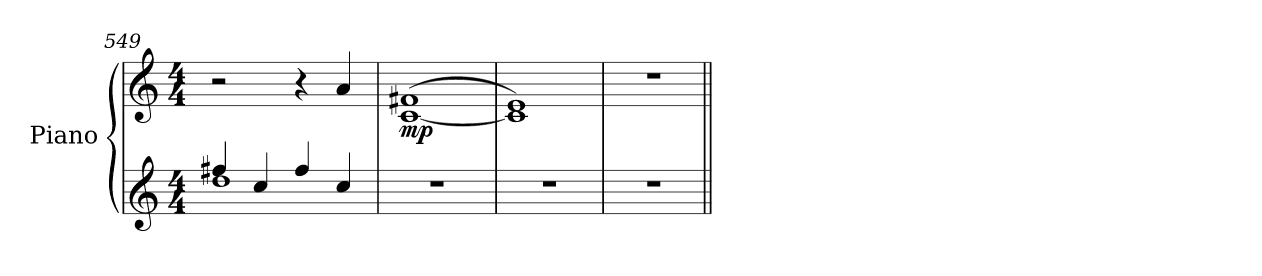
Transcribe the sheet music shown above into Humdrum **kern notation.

**kern	**kern	**dynam
*part1	*part1	*part1
*staff2	*staff1	*staff1/2
*I"Piano	*	*
*I'Pno.	*	*
*clefG2	*clefG2	*
*k[]	*k[]	*
*M4/4	*M4/4	*
=549	=549	=549
*^	*	*
4ff#X/	1dd	2r	.
4cc/	.	.	.
4ff#/	.	4r	.
!	!	!	!LO:DY:b=2
!	!	!	!LO:DY:n=1:b
4cc/	.	4a/	pp mp
*v	*v	*	*
=550	=550	=550
*	*^	*
!	!	!	!LO:DY:b
1r	(1f#X	[1c	mp
=551	=551	=551	=551
1r	1e)	1c]	.
*	*v	*v	*
=552	=552	=552
1r	1r	.
=||	=||	=||
*-	*-	*-
